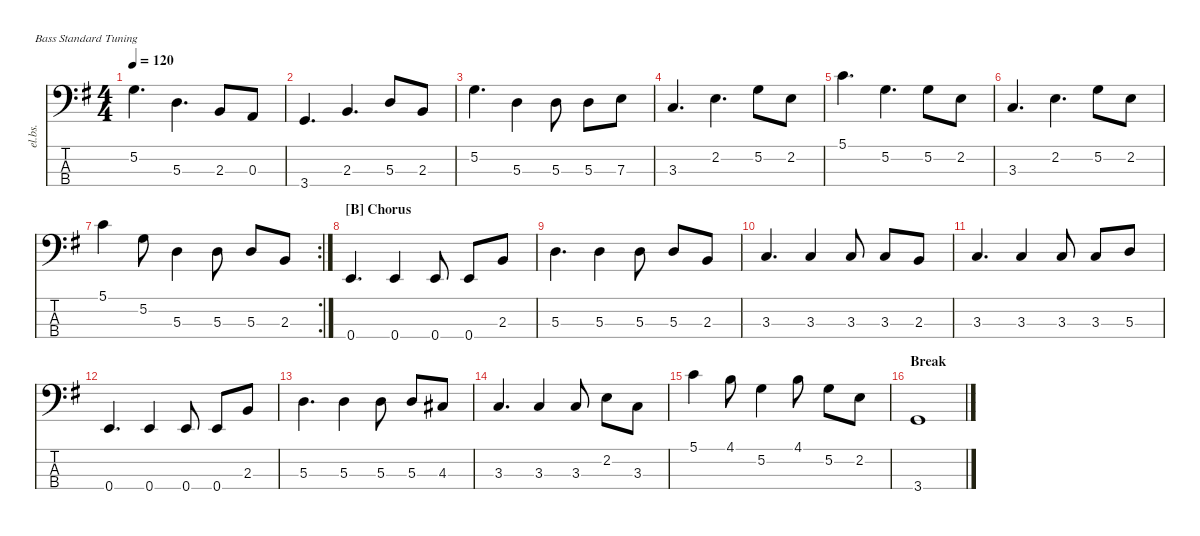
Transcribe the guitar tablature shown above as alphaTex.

\defaultSystemsLayout 4
\hideDynamics
\bracketExtendMode nobrackets
\track ("Bass" "el.bs.") {instrument electricbasspick}
\staff {score tabs}
\tuning (G2 D2 A1 E1)
\ts (4 4)
\tempo 120
\clef f4
\ks g
5.2{acc forcenatural}.4{d dy mf beam Down} 5.3{acc forcenatural}.4{d beam Down} 2.3{acc forcenatural}.8{beam Up} 0.3{acc forcenatural}.8{beam Up} |
3.4{acc forcenatural}.4{d beam Up} 2.3{acc forcenatural}.4{d beam Up} 5.3{acc forcenatural}.8{beam Up} 2.3{acc forcenatural}.8{beam Up} |
5.2{acc forcenatural}.4{d beam Down} 5.3{acc forcenatural}.4{beam Down} 5.3{acc forcenatural}.8{beam Down} 5.3{acc forcenatural}.8{beam Down} 7.3{acc forcenatural}.8{beam Down} |
3.3{acc forcenatural}.4{d beam Up} 2.2{acc forcenatural}.4{d beam Down} 5.2{acc forcenatural}.8{beam Down} 2.2{acc forcenatural}.8{beam Down} |
5.1{acc forcenatural}.4{d beam Down} 5.2{acc forcenatural}.4{d beam Down} 5.2{acc forcenatural}.8{beam Down} 2.2{acc forcenatural}.8{beam Down} |
3.3{acc forcenatural}.4{d beam Up} 2.2{acc forcenatural}.4{d beam Down} 5.2{acc forcenatural}.8{beam Down} 2.2{acc forcenatural}.8{beam Down} |
\rc 2
5.1{acc forcenatural}.4{beam Down} 5.2{acc forcenatural}.8{beam Down} 5.3{acc forcenatural}.4{beam Down} 5.3{acc forcenatural}.8{beam Down} 5.3{acc forcenatural}.8{beam Up} 2.3{acc forcenatural}.8{beam Up} |
\section ("B" "Chorus")
0.4{acc forcenatural}.4{d beam Up} 0.4{acc forcenatural}.4{beam Up} 0.4{acc forcenatural}.8{beam Up} 0.4{acc forcenatural}.8{beam Up} 2.3{acc forcenatural}.8{beam Up} |
5.3{acc forcenatural}.4{d beam Down} 5.3{acc forcenatural}.4{beam Down} 5.3{acc forcenatural}.8{beam Down} 5.3{acc forcenatural}.8{beam Up} 2.3{acc forcenatural}.8{beam Up} |
3.3{acc forcenatural}.4{d beam Up} 3.3{acc forcenatural}.4{beam Up} 3.3{acc forcenatural}.8{beam Up} 3.3{acc forcenatural}.8{beam Up} 2.3{acc forcenatural}.8{beam Up} |
3.3{acc forcenatural}.4{d beam Up} 3.3{acc forcenatural}.4{beam Up} 3.3{acc forcenatural}.8{beam Up} 3.3{acc forcenatural}.8{beam Up} 5.3{acc forcenatural}.8{beam Up} |
0.4{acc forcenatural}.4{d beam Up} 0.4{acc forcenatural}.4{beam Up} 0.4{acc forcenatural}.8{beam Up} 0.4{acc forcenatural}.8{beam Up} 2.3{acc forcenatural}.8{beam Up} |
5.3{acc forcenatural}.4{d beam Down} 5.3{acc forcenatural}.4{beam Down} 5.3{acc forcenatural}.8{beam Down} 5.3{acc forcenatural}.8{beam Up} 4.3{acc #}.8{beam Up} |
3.3{acc forcenatural}.4{d beam Up} 3.3{acc forcenatural}.4{beam Up} 3.3{acc forcenatural}.8{beam Up} 2.2{acc forcenatural}.8{beam Down} 3.3{acc forcenatural}.8{beam Down} |
5.1{acc forcenatural}.4{beam Down} 4.1{acc forcenatural}.8{beam Down} 5.2{acc forcenatural}.4{beam Down} 4.1{acc forcenatural}.8{beam Down} 5.2{acc forcenatural}.8{beam Down} 2.2{acc forcenatural}.8{beam Down} |
\section ("" "Break")
3.4{sl acc forcenatural}.1{beam Up}
